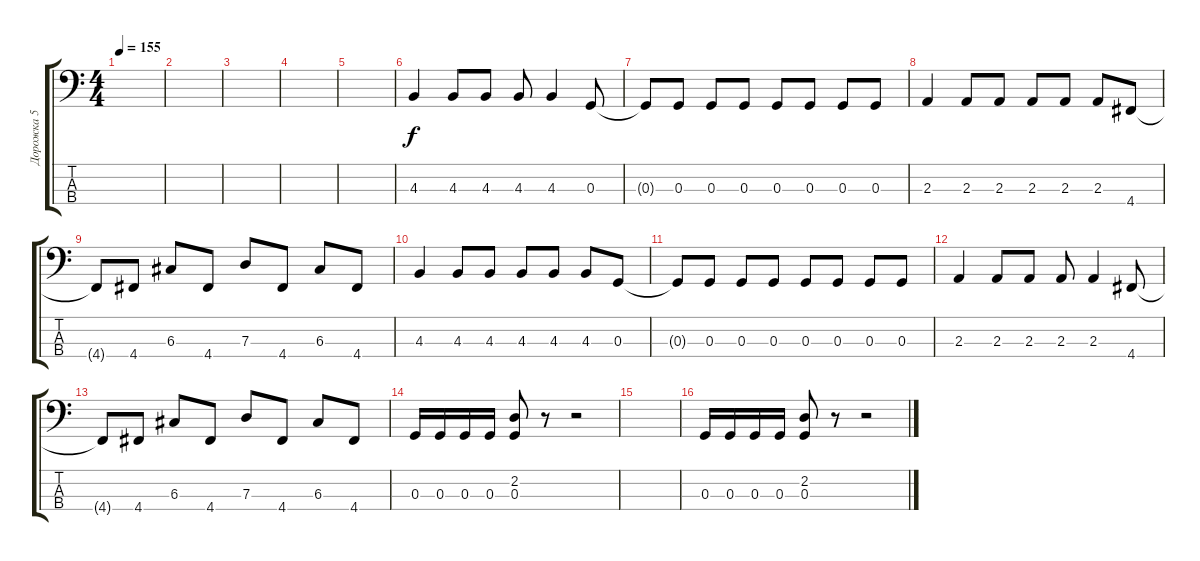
\track ("Дорожка 5" "Дорожка 5") {instrument slapbass1}
\staff {score tabs}
\tuning (F2 C2 G1 D1) {hide}
\ts (4 4)
\tempo 155
\clef f4
\ks c
|
|
|
|
|
4.3.4 4.3.8 4.3.8 4.3.8 4.3.4 0.3.8 |
0.3{t}.8 0.3.8 0.3.8 0.3.8 0.3.8 0.3.8 0.3.8 0.3.8 |
2.3.4 2.3.8 2.3.8 2.3.8 2.3.8 2.3.8 4.4.8 |
4.4{t}.8 4.4.8 6.3.8 4.4.8 7.3.8 4.4.8 6.3.8 4.4.8 |
4.3.4 4.3.8 4.3.8 4.3.8 4.3.8 4.3.8 0.3.8 |
0.3{t}.8 0.3.8 0.3.8 0.3.8 0.3.8 0.3.8 0.3.8 0.3.8 |
2.3.4 2.3.8 2.3.8 2.3.8 2.3.4 4.4.8 |
4.4{t}.8 4.4.8 6.3.8 4.4.8 7.3.8 4.4.8 6.3.8 4.4.8 |
0.3.16 0.3.16 0.3.16 0.3.16 (2.2 0.3).8 r.8 r.2 |
|
0.3.16 0.3.16 0.3.16 0.3.16 (2.2 0.3).8 r.8 r.2
